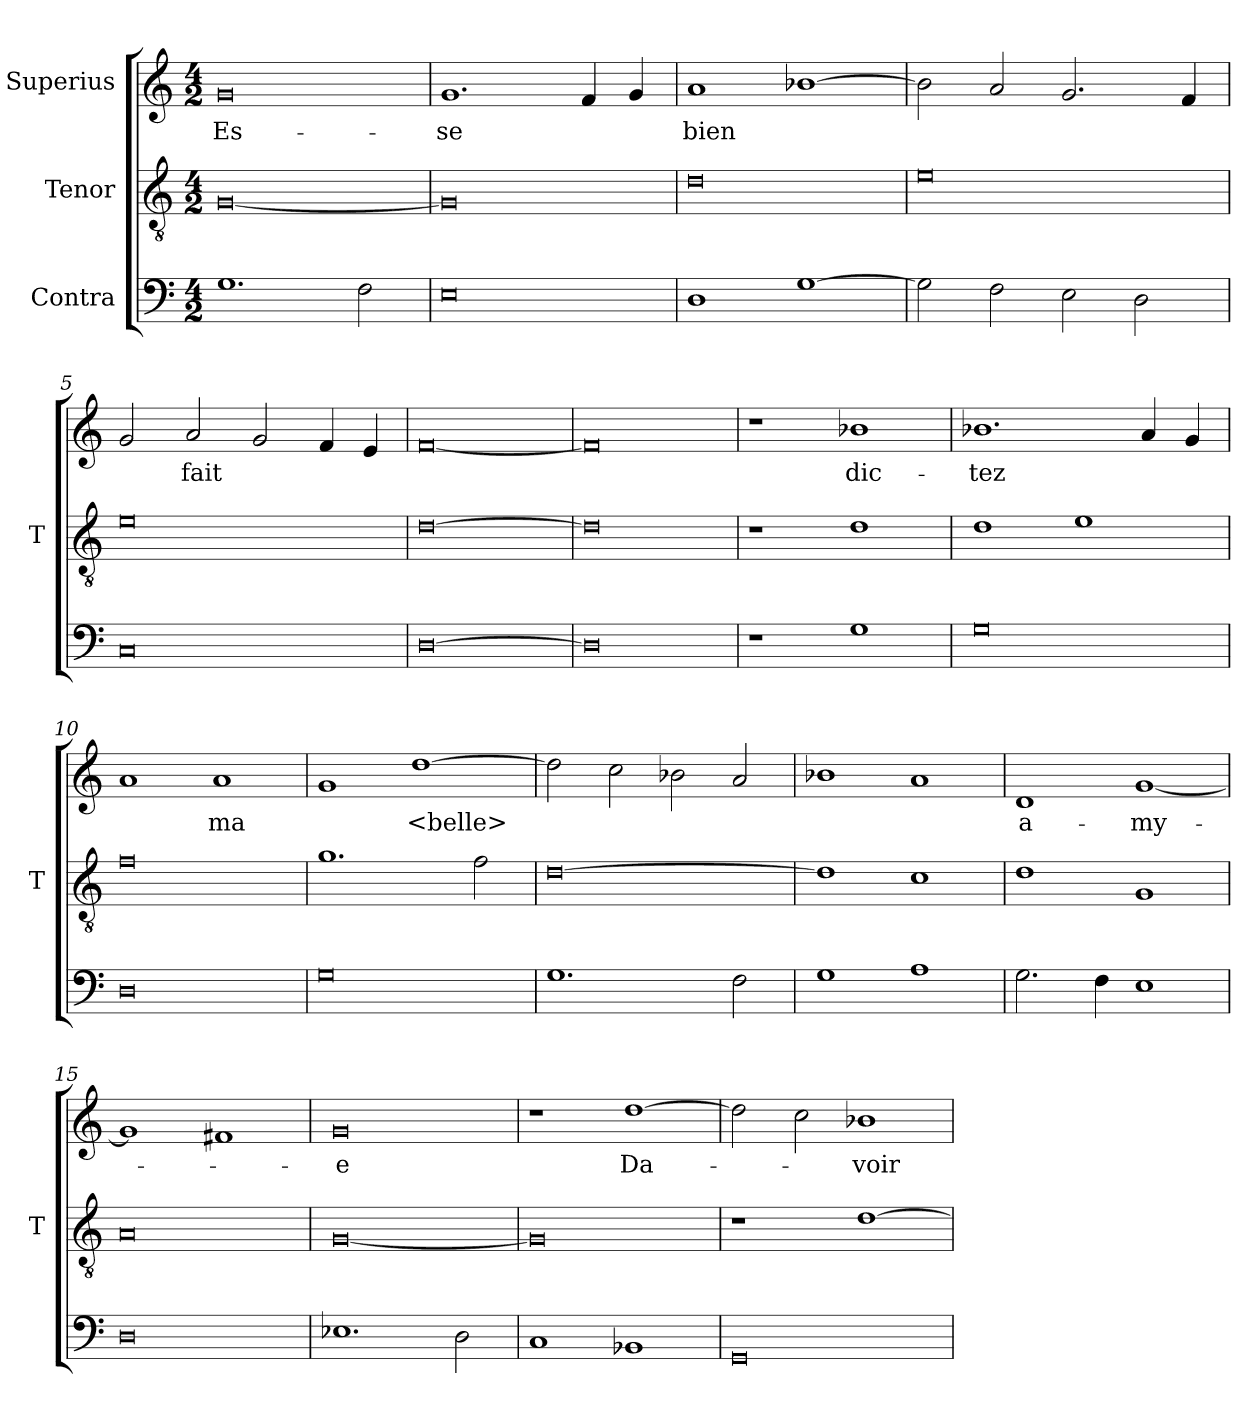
**kern	**kern	**kern	**text
*part3	*part2	*part1	*part1
*staff3	*staff2	*staff1	*staff1
*I"Contra	*I"Tenor	*I"Superius	*
*	*I'T	*	*
*clefF4	*clefGv2	*clefG2	*
*M4/2	*M4/2	*M4/2	*
=1	=1	=1	=1
1.G	[0G	0g	Es-
2F	.	.	.
=2	=2	=2	=2
0E	0G]	1.g	-se
.	.	4f	.
.	.	4g	.
=3	=3	=3	=3
1D	0d	1a	-bien
[1G	.	[1b-X	.
=4	=4	=4	=4
2G]	0e	2b-]	.
2F	.	2a	.
2E	.	2.g	.
2D	.	.	.
.	.	4f	.
=5	=5	=5	=5
0C	0e	2g	.
.	.	2a	-fait
.	.	2g	.
.	.	4f	.
.	.	4e	.
=6	=6	=6	=6
[0D	[0d	[0f	.
=7	=7	=7	=7
0D]	0d]	0f]	.
=8	=8	=8	=8
1r	1r	1r	.
1G	1d	1b-X	dic-
=9	=9	=9	=9
0G	1d	1.b-X	-tez
.	1e	.	.
.	.	4a	.
.	.	4g	.
=10	=10	=10	=10
0D	0f	1a	.
.	.	1a	-ma
=11	=11	=11	=11
0G	1.g	1g	.
.	.	[1dd	-<belle>
.	2f	.	.
=12	=12	=12	=12
1.G	[0d	2dd]	.
.	.	2cc	.
.	.	2b-X	.
2F	.	2a	.
=13	=13	=13	=13
1G	1d]	1b-X	.
1A	1c	1a	.
=14	=14	=14	=14
2.G	1d	1d	a-
4F	.	.	.
1E	1G	[1g	-my-
=15	=15	=15	=15
0D	0A	1g]	.
.	.	1f#X	.
=16	=16	=16	=16
1.E-X	[0G	0g	-e
2D	.	.	.
=17	=17	=17	=17
1C	0G]	1r	.
1BB-X	.	[1dd	Da-
=18	=18	=18	=18
0GG	1r	2dd]	.
.	.	2cc	.
.	[1d	1b-X	-voir
=	=	=	=
*-	*-	*-	*-
